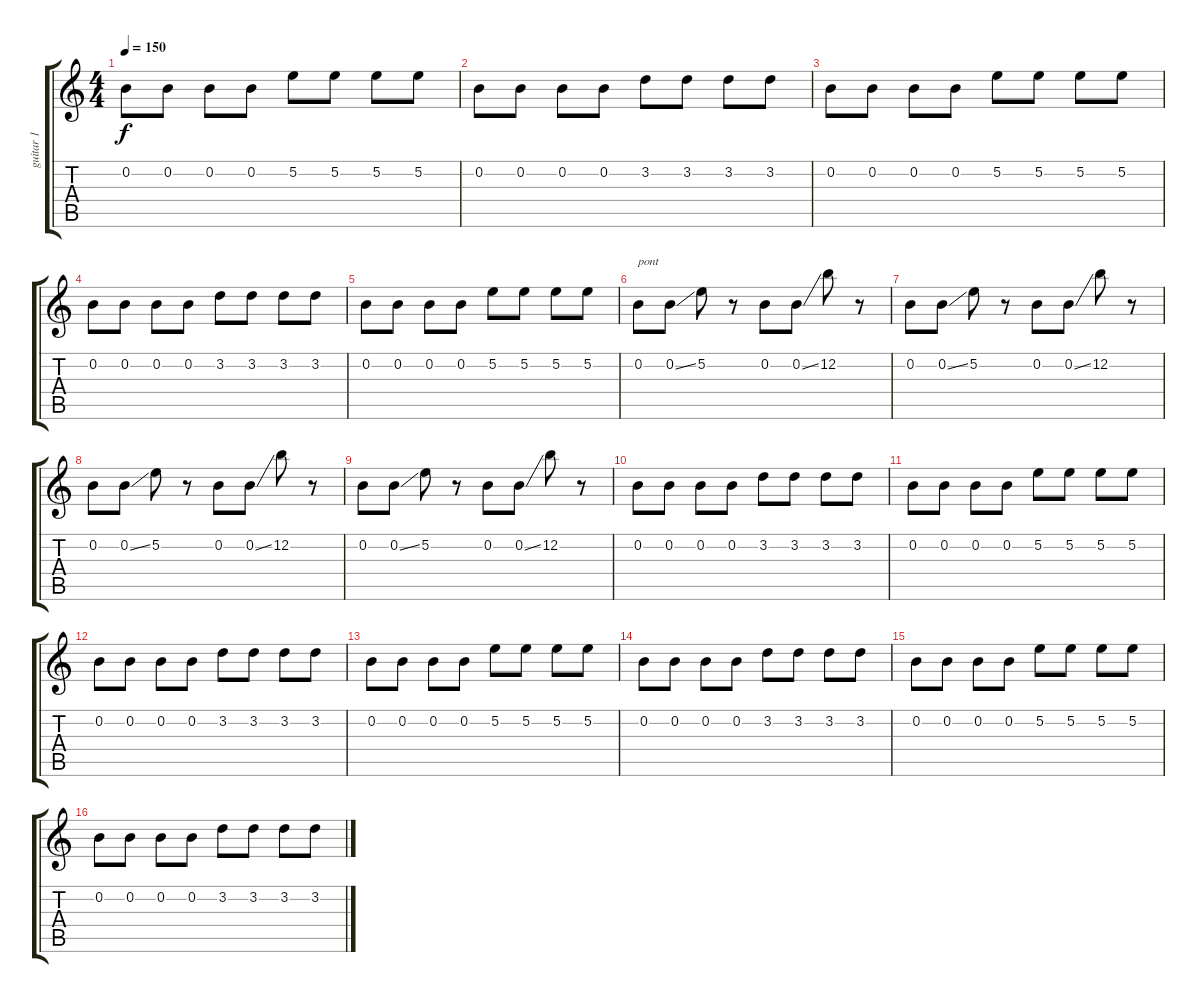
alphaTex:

\track ("guitar 1" "guitar 1") {instrument distortionguitar}
\staff {score tabs}
\tuning (E4 B3 G3 D3 A2 E2) {hide}
\ts (4 4)
\tempo 150
\clef g2
\ks c
0.2.8{dy f} 0.2.8 0.2.8 0.2.8 5.2.8 5.2.8 5.2.8 5.2.8 |
0.2.8 0.2.8 0.2.8 0.2.8 3.2.8 3.2.8 3.2.8 3.2.8 |
0.2.8 0.2.8 0.2.8 0.2.8 5.2.8 5.2.8 5.2.8 5.2.8 |
0.2.8 0.2.8 0.2.8 0.2.8 3.2.8 3.2.8 3.2.8 3.2.8 |
0.2.8 0.2.8 0.2.8 0.2.8 5.2.8 5.2.8 5.2.8 5.2.8 |
0.2.8{txt "pont"} 0.2{ss}.8 5.2.8 r.8 0.2.8 0.2{ss}.8 12.2.8 r.8 |
0.2.8 0.2{ss}.8 5.2.8 r.8 0.2.8 0.2{ss}.8 12.2.8 r.8 |
0.2.8 0.2{ss}.8 5.2.8 r.8 0.2.8 0.2{ss}.8 12.2.8 r.8 |
0.2.8 0.2{ss}.8 5.2.8 r.8 0.2.8 0.2{ss}.8 12.2.8 r.8 |
0.2.8 0.2.8 0.2.8 0.2.8 3.2.8 3.2.8 3.2.8 3.2.8 |
0.2.8 0.2.8 0.2.8 0.2.8 5.2.8 5.2.8 5.2.8 5.2.8 |
0.2.8 0.2.8 0.2.8 0.2.8 3.2.8 3.2.8 3.2.8 3.2.8 |
0.2.8 0.2.8 0.2.8 0.2.8 5.2.8 5.2.8 5.2.8 5.2.8 |
0.2.8 0.2.8 0.2.8 0.2.8 3.2.8 3.2.8 3.2.8 3.2.8 |
0.2.8 0.2.8 0.2.8 0.2.8 5.2.8 5.2.8 5.2.8 5.2.8 |
0.2.8 0.2.8 0.2.8 0.2.8 3.2.8 3.2.8 3.2.8 3.2.8
